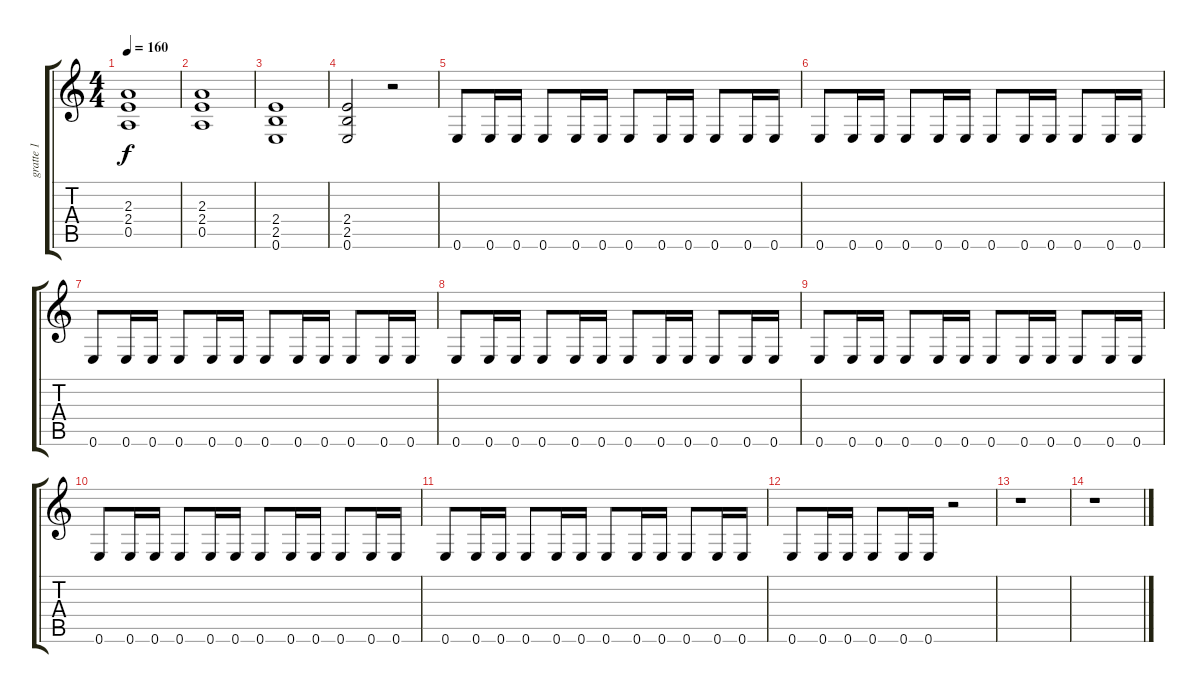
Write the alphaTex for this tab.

\track ("gratte 1" "gratte 1") {instrument distortionguitar}
\staff {score tabs}
\tuning (E4 B3 G3 D3 A2 E2) {hide}
\ts (4 4)
\tempo 160
\clef g2
\ks c
(2.3 2.4 0.5).1{dy f} |
(2.3 2.4 0.5).1 |
(2.4 2.5 0.6).1 |
(2.4 2.5 0.6).2 r.2 |
0.6.8 0.6.16 0.6.16 0.6.8 0.6.16 0.6.16 0.6.8 0.6.16 0.6.16 0.6.8 0.6.16 0.6.16 |
0.6.8 0.6.16 0.6.16 0.6.8 0.6.16 0.6.16 0.6.8 0.6.16 0.6.16 0.6.8 0.6.16 0.6.16 |
0.6.8 0.6.16 0.6.16 0.6.8 0.6.16 0.6.16 0.6.8 0.6.16 0.6.16 0.6.8 0.6.16 0.6.16 |
0.6.8 0.6.16 0.6.16 0.6.8 0.6.16 0.6.16 0.6.8 0.6.16 0.6.16 0.6.8 0.6.16 0.6.16 |
0.6.8 0.6.16 0.6.16 0.6.8 0.6.16 0.6.16 0.6.8 0.6.16 0.6.16 0.6.8 0.6.16 0.6.16 |
0.6.8 0.6.16 0.6.16 0.6.8 0.6.16 0.6.16 0.6.8 0.6.16 0.6.16 0.6.8 0.6.16 0.6.16 |
0.6.8 0.6.16 0.6.16 0.6.8 0.6.16 0.6.16 0.6.8 0.6.16 0.6.16 0.6.8 0.6.16 0.6.16 |
0.6.8 0.6.16 0.6.16 0.6.8 0.6.16 0.6.16 r.2 |
r.1 |
r.1
